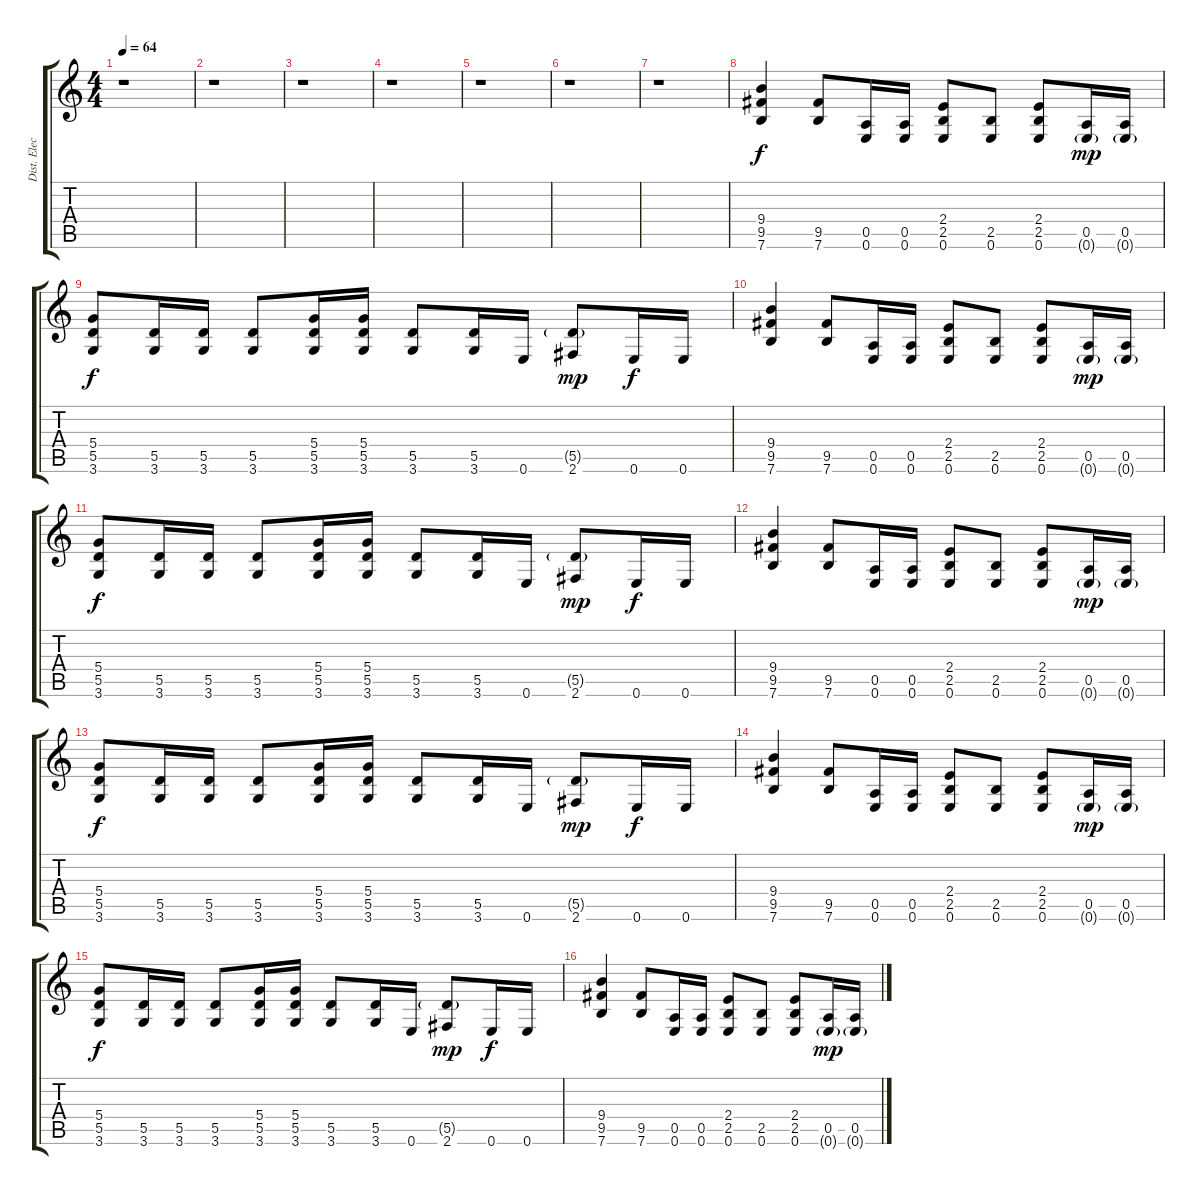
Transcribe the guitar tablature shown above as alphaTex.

\track ("Dist. Elec 2" "Dist. Elec") {instrument distortionguitar}
\staff {score tabs}
\tuning (E4 B3 G3 D3 A2 E2) {hide}
\ts (4 4)
\tempo 64
\clef g2
\ks c
r.1{dy f} |
r.1 |
r.1 |
r.1 |
r.1 |
r.1 |
r.1 |
(9.4 9.5 7.6).4 (9.5 7.6).8 (0.5 0.6).16 (0.5 0.6).16 (2.4 2.5 0.6).8 (2.5 0.6).8 (2.4 2.5 0.6).8 (0.5 0.6{g}).16{dy mp} (0.5 0.6{g}).16 |
(5.4 5.5 3.6).8{dy f} (5.5 3.6).16 (5.5 3.6).16 (5.5 3.6).8 (5.4 5.5 3.6).16 (5.4 5.5 3.6).16 (5.5 3.6).8 (5.5 3.6).16 0.6.16 (5.5{g} 2.6).8{dy mp} 0.6.16{dy f} 0.6.16 |
(9.4 9.5 7.6).4 (9.5 7.6).8 (0.5 0.6).16 (0.5 0.6).16 (2.4 2.5 0.6).8 (2.5 0.6).8 (2.4 2.5 0.6).8 (0.5 0.6{g}).16{dy mp} (0.5 0.6{g}).16 |
(5.4 5.5 3.6).8{dy f} (5.5 3.6).16 (5.5 3.6).16 (5.5 3.6).8 (5.4 5.5 3.6).16 (5.4 5.5 3.6).16 (5.5 3.6).8 (5.5 3.6).16 0.6.16 (5.5{g} 2.6).8{dy mp} 0.6.16{dy f} 0.6.16 |
(9.4 9.5 7.6).4 (9.5 7.6).8 (0.5 0.6).16 (0.5 0.6).16 (2.4 2.5 0.6).8 (2.5 0.6).8 (2.4 2.5 0.6).8 (0.5 0.6{g}).16{dy mp} (0.5 0.6{g}).16 |
(5.4 5.5 3.6).8{dy f} (5.5 3.6).16 (5.5 3.6).16 (5.5 3.6).8 (5.4 5.5 3.6).16 (5.4 5.5 3.6).16 (5.5 3.6).8 (5.5 3.6).16 0.6.16 (5.5{g} 2.6).8{dy mp} 0.6.16{dy f} 0.6.16 |
(9.4 9.5 7.6).4 (9.5 7.6).8 (0.5 0.6).16 (0.5 0.6).16 (2.4 2.5 0.6).8 (2.5 0.6).8 (2.4 2.5 0.6).8 (0.5 0.6{g}).16{dy mp} (0.5 0.6{g}).16 |
(5.4 5.5 3.6).8{dy f} (5.5 3.6).16 (5.5 3.6).16 (5.5 3.6).8 (5.4 5.5 3.6).16 (5.4 5.5 3.6).16 (5.5 3.6).8 (5.5 3.6).16 0.6.16 (5.5{g} 2.6).8{dy mp} 0.6.16{dy f} 0.6.16 |
(9.4 9.5 7.6).4 (9.5 7.6).8 (0.5 0.6).16 (0.5 0.6).16 (2.4 2.5 0.6).8 (2.5 0.6).8 (2.4 2.5 0.6).8 (0.5 0.6{g}).16{dy mp} (0.5 0.6{g}).16
